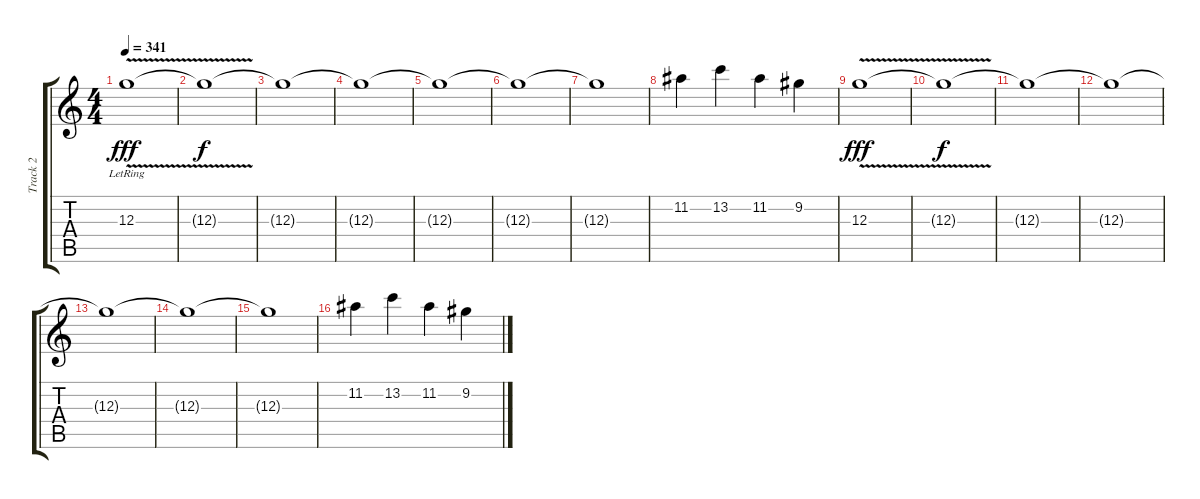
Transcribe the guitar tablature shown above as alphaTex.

\track ("Track 2" "Track 2") {instrument overdrivenguitar}
\staff {score tabs}
\tuning (E4 B3 G3 D3 A2 D2) {hide}
\ts (4 4)
\tempo 341
\clef g2
\ks c
12.3{v lr}.1{dy fff} |
12.3{t}.1{dy f} |
12.3{t}.1 |
12.3{t}.1 |
12.3{t}.1 |
12.3{t}.1 |
12.3{t}.1 |
11.2.4 13.2.4 11.2.4 9.2.4 |
12.3{v}.1{dy fff} |
12.3{t}.1{dy f} |
12.3{t}.1 |
12.3{t}.1 |
12.3{t}.1 |
12.3{t}.1 |
12.3{t}.1 |
11.2.4 13.2.4 11.2.4 9.2.4
